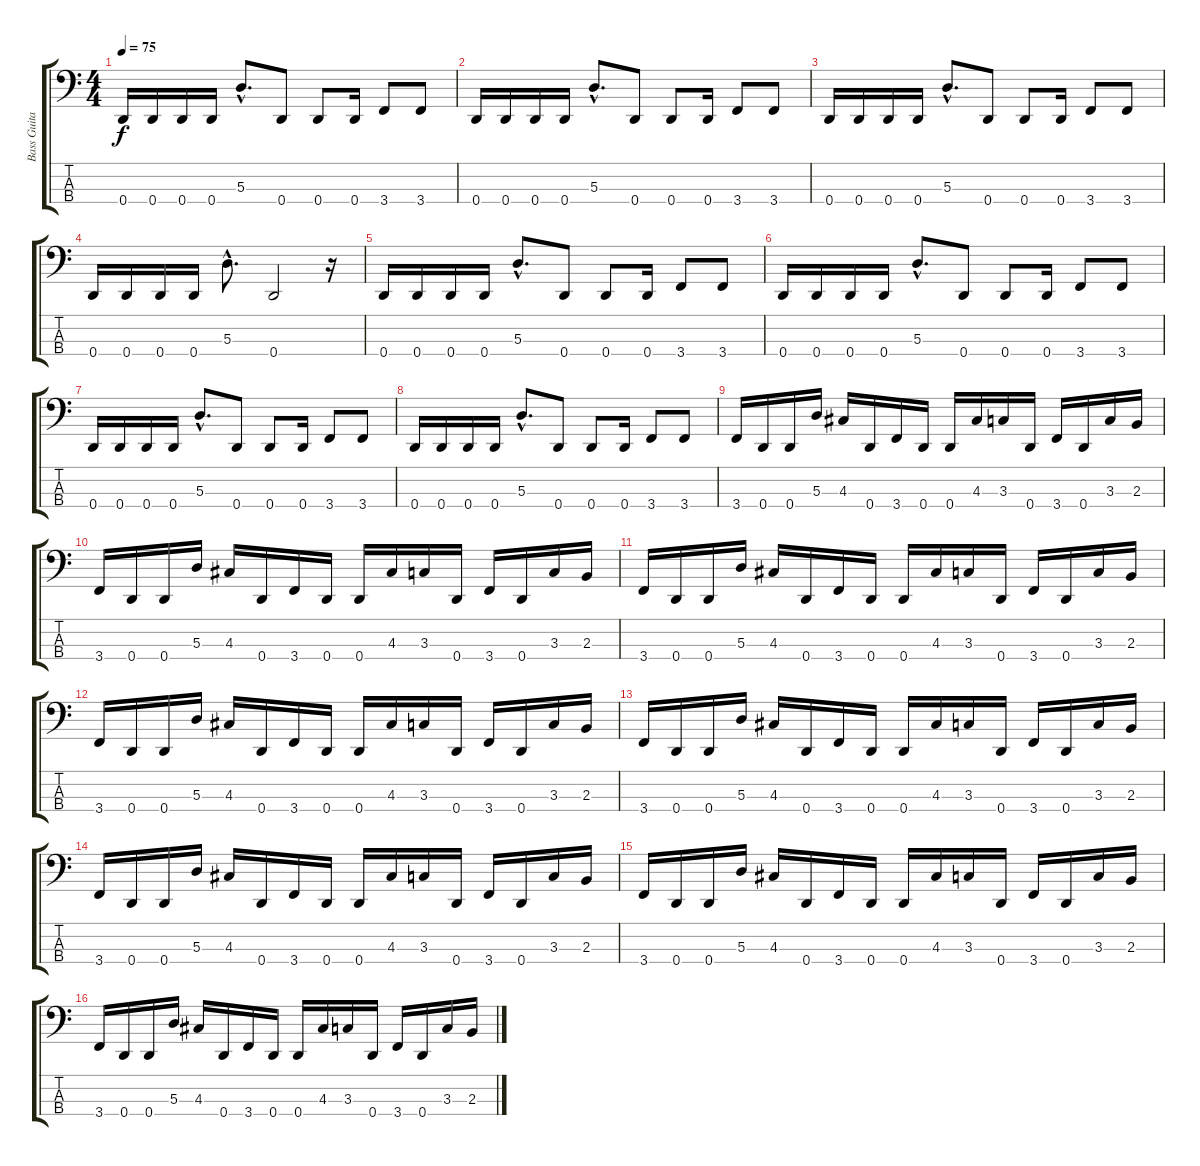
\track ("Bass Guitar" "Bass Guita") {instrument electricbasspick}
\staff {score tabs}
\tuning (G2 D2 A1 D1) {hide}
\ts (4 4)
\tempo 75
\clef f4
\ks c
0.4.16{dy f} 0.4.16 0.4.16 0.4.16 5.3{hac}.8{d} 0.4.8 0.4.8 0.4.16 3.4.8 3.4.8 |
0.4.16 0.4.16 0.4.16 0.4.16 5.3{hac}.8{d} 0.4.8 0.4.8 0.4.16 3.4.8 3.4.8 |
0.4.16 0.4.16 0.4.16 0.4.16 5.3{hac}.8{d} 0.4.8 0.4.8 0.4.16 3.4.8 3.4.8 |
0.4.16 0.4.16 0.4.16 0.4.16 5.3{hac}.8{d} 0.4.2 r.16 |
0.4.16 0.4.16 0.4.16 0.4.16 5.3{hac}.8{d} 0.4.8 0.4.8 0.4.16 3.4.8 3.4.8 |
0.4.16 0.4.16 0.4.16 0.4.16 5.3{hac}.8{d} 0.4.8 0.4.8 0.4.16 3.4.8 3.4.8 |
0.4.16 0.4.16 0.4.16 0.4.16 5.3{hac}.8{d} 0.4.8 0.4.8 0.4.16 3.4.8 3.4.8 |
0.4.16 0.4.16 0.4.16 0.4.16 5.3{hac}.8{d} 0.4.8 0.4.8 0.4.16 3.4.8 3.4.8 |
3.4.16 0.4.16 0.4.16 5.3.16 4.3.16 0.4.16 3.4.16 0.4.16 0.4.16 4.3.16 3.3.16 0.4.16 3.4.16 0.4.16 3.3.16 2.3.16 |
3.4.16 0.4.16 0.4.16 5.3.16 4.3.16 0.4.16 3.4.16 0.4.16 0.4.16 4.3.16 3.3.16 0.4.16 3.4.16 0.4.16 3.3.16 2.3.16 |
3.4.16 0.4.16 0.4.16 5.3.16 4.3.16 0.4.16 3.4.16 0.4.16 0.4.16 4.3.16 3.3.16 0.4.16 3.4.16 0.4.16 3.3.16 2.3.16 |
3.4.16 0.4.16 0.4.16 5.3.16 4.3.16 0.4.16 3.4.16 0.4.16 0.4.16 4.3.16 3.3.16 0.4.16 3.4.16 0.4.16 3.3.16 2.3.16 |
3.4.16 0.4.16 0.4.16 5.3.16 4.3.16 0.4.16 3.4.16 0.4.16 0.4.16 4.3.16 3.3.16 0.4.16 3.4.16 0.4.16 3.3.16 2.3.16 |
3.4.16 0.4.16 0.4.16 5.3.16 4.3.16 0.4.16 3.4.16 0.4.16 0.4.16 4.3.16 3.3.16 0.4.16 3.4.16 0.4.16 3.3.16 2.3.16 |
3.4.16 0.4.16 0.4.16 5.3.16 4.3.16 0.4.16 3.4.16 0.4.16 0.4.16 4.3.16 3.3.16 0.4.16 3.4.16 0.4.16 3.3.16 2.3.16 |
3.4.16 0.4.16 0.4.16 5.3.16 4.3.16 0.4.16 3.4.16 0.4.16 0.4.16 4.3.16 3.3.16 0.4.16 3.4.16 0.4.16 3.3.16 2.3.16
